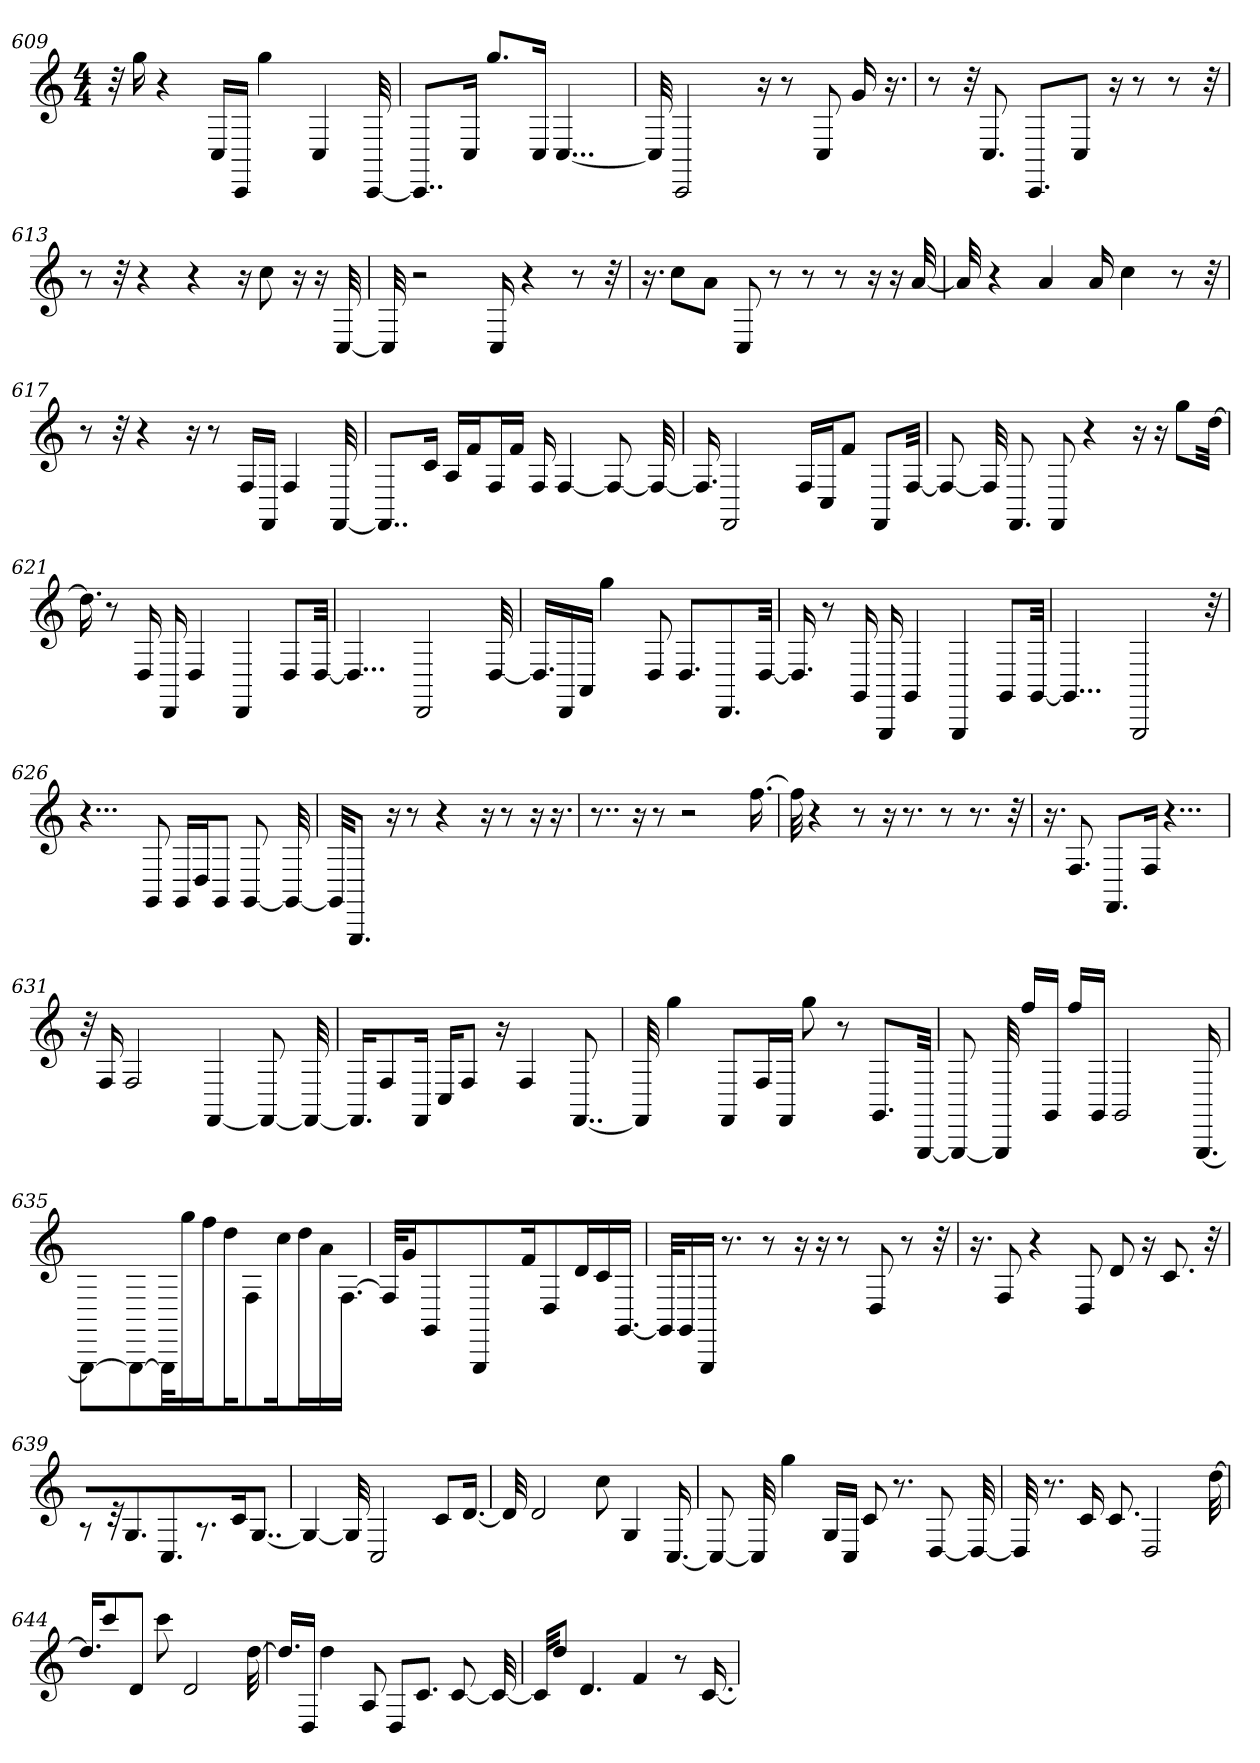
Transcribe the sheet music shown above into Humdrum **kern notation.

**kern
*part1
*staff1
*clefG2
*M4/4
=609
32r
16gg
4r
16C/LL
16CC/JJ
4gg
4C
[32CC
=610
8..CC/L]
16C/Jk
8.gg/L
16C/Jk
[4...C
=611
32C]
2CC
16r
8r
8C
16g
16.r
=612
8r
32r
8.C
8.CC/L
8C/J
16r
8r
8r
32r
=613
8r
32r
4r
4r
16r
8cc
16r
16r
[32C
=614
32C]
2r
16C
4r
8r
32r
=615
16.r
8cc\L
8a\J
8C
8r
8r
8r
16r
16r
[32a
=616
32a]
4r
4a
16a
4cc
8r
32r
=617
8r
32r
4r
16r
8r
16F/LL
16FF/JJ
4F
[32FF
=618
8..FF/L]
16c/Jk
16A/LL
16f/J
16F/L
16f/JJ
16F
[4F
8F_
32F_
=619
16.F]
2FF
16F/KL
16C/K
8f/J
8FF/L
[32F/Jkk
=620
8F_
32F]
8.FF
8FF
4r
16r
16r
8gg\L
[32dd\Jkk
=621
16.dd]
8r
16D
16DD
4D
4DD
8D/L
[32D/Jkk
=622
4...D]
2DD
[32D
=623
16.D/LL]
16DD/
16AA/JJ
4gg
8D
8.D/L
8.DD/
[32D/Jkk
=624
16.D]
8r
16GG
16GGG
4GG
4GGG
8GG/L
[32GG/Jkk
=625
4...GG]
2GGG
32r
=626
4...r
8GG
16GG/KL
16D/K
8GG/J
[8GG
32GG_
=627
32GG/KKL]
8.GGG/J
16r
8r
4r
16r
8r
16r
16.r
=628
8..r
16r
8r
2r
[16.ff
=629
32ff]
4r
8r
16r
8.r
8r
8.r
32r
=630
16.r
8.F
8.FF/L
16F/Jk
4...r
=631
32r
16F
2F
[4FF
8FF_
32FF_
=632
16.FF/KL]
8F/
16FF/Jk
16C/KL
8F/J
16r
4F
[8..FF
=633
32FF]
4gg
8FF/L
16F/L
16FF/JJ
8gg
8r
8.GG/L
[32GGG/Jkk
=634
8GGG_
32GGG]
16ff/LL
16GG/JJ
16ff/LL
16GG/JJ
2GG
[16.GGG
=635
4GGG_
8GGG_
32GGG]
16gg\LL
16ff\JJ
16dd\KL
8F\
16cc\Jk
16dd/LL
16a/J
[16.F/JJ
=636
32F/KLL]
16g/JJ
4GG
4GGG
16f/KL
8D/J
16d/LL
16c/J
[16.GG/JJ
=637
32GG/KLL]
16GG/
16GGG/JJ
8.r
8r
16r
16r
8r
8D
8r
32r
=638
16.r
8F
4r
8D
8d
16r
8.c
32r
=639
8r
32r
8.G
8.C
8.r
16c
[8..GJ
=640
4G_
32G]
2C
8c/L
[16.d/Jk
=641
32d]
2d
8cc
4G
[16.C
=642
8C_
32C]
4gg
16G/LL
16C/JJ
8c
8.r
[8D
32D_
=643
32D]
8.r
16c
8.c
2D
[32dd
=644
16.dd/KL]
8ccc/
8d/J
8ccc
2d
[32dd
=645
16.dd/LL]
16D/JJ
4dd
8A
8D/L
8.c/J
[8c
32c_
=646
32c/KKL]
8dd/J
4.d
4f
8r
[16.c
=
*-
